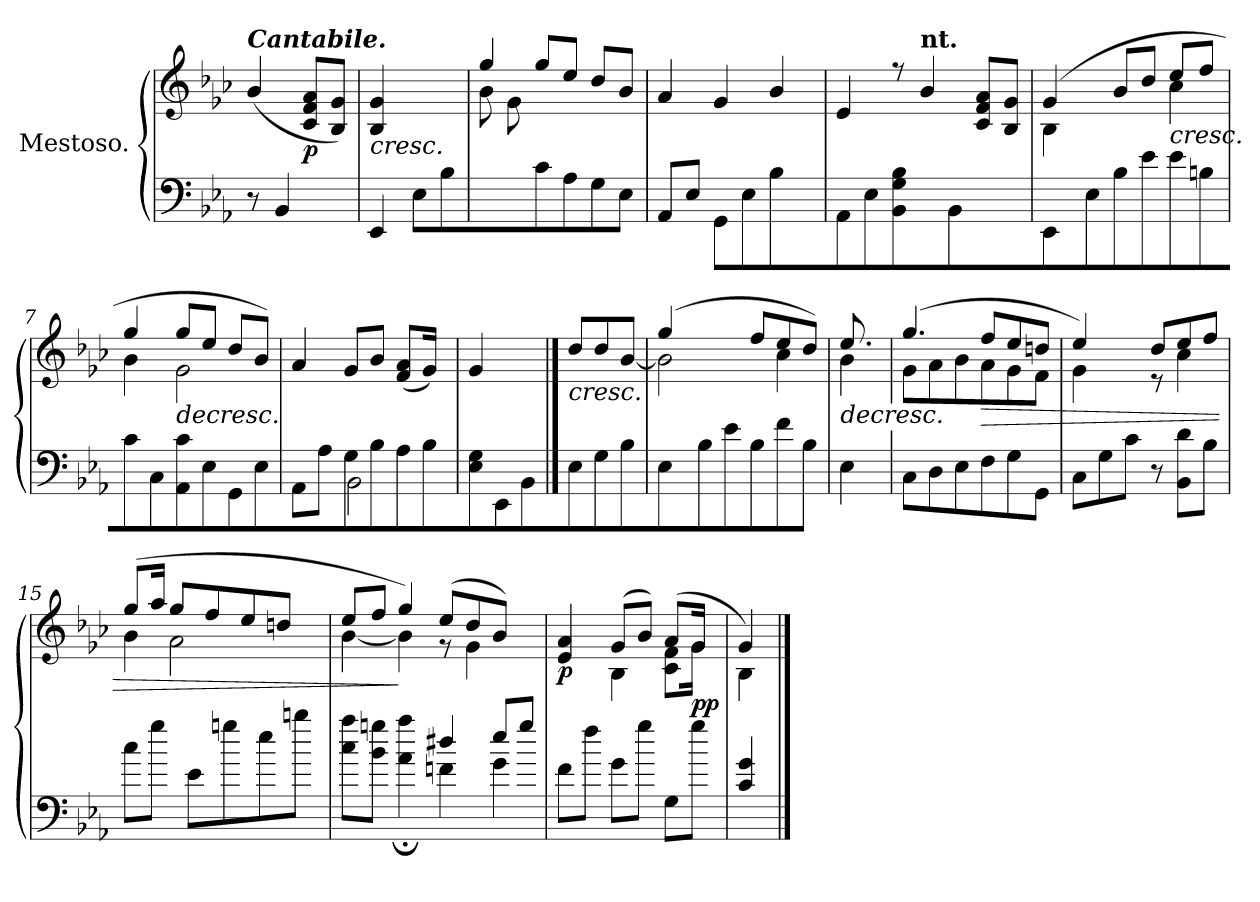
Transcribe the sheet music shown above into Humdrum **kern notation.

**kern	**kern	**dynam
*part1	*part1	*part1
*staff2	*staff1	*staff1/2
*I"Mestoso.	*	*
*clefF4	*clefG3	*
*k[b-e-a-]	*k[b-e-a-]	*
=1	=1	=1
!	!LO:TX:a:Bi:t=Cantabile.	!
8r	(>4g/	.
4BB-/	.	.
!	!	!LO:DY:b
.	8A-/ 8d/ 8f/L	p
8ryy	8G/ 8e-/J)	.
=2	=2	=2
!	!	!LO:HP:b
4EE-/	4G/ 4e-/	<
8E-\L	4ryy	.
8B-\	.	.
=3	=3	=3
*	*^	*
4ryy	4ee-/	8g\L	.
.	.	8e-\	.
8c\	8ee-/L	2ryy	.
8A-\	8cc/J	.	.
8G\	8b-/L	.	.
8E-\J	8g/J	.	.
*	*v	*v	*
=4	=4	=4
8AA-/L	4f/	.
8E-/J	.	.
8GG\L	4e-/	.
8E-\	.	.
8B-\	4g/	.
8ryy	.	.
=5	=5	=5
8AA-/L	4c/	.
8E-/J	.	.
4BB-\ 4G\ 4B-\	8rcc	.
!	!LO:TX:a:B:t=nt.	!
.	4g/	.
4BB-/	.	.
.	8A-/ 8d/ 8f/L	.
8ryy	8G/ 8e-/J	.
!!LO:LB:g=z
=6	=6	=6
*	*^	*
4EE-/	(>4e-/	4G\	.
8E-\L	8ryy	4.ryy	.
8B-\	8g/L	.	.
8e-\J	8b-/J	.	.
!	!	!	!LO:HP:b
8e-\L	8cc/L	4a-\	<
8Bn\J	8dd/J	.	.
=7	=7	=7	=7
8c\L	4ee-/	4g\	.
8C\J	.	.	.
!	!	!	!LO:HP:b
8AA-\ 8c\L	8ee-/L	2e-\	>
8E-\	8cc/J	.	.
8GG\	8b-/L	.	.
8E-\J	8g/J)	.	[
*	*v	*v	*
.	.	[
=8	=8	=8
*^	*	*
4ryy	8AA-\L	4f/	.
.	8A-\J	.	.
8G/L	2BB-\	8e-/L	.
8B-/	.	8g/J	.
8A-/	.	(<8d/ 8f/L	.
8B-/J	.	16e-/Jk)	.
.	.	16ryy	.
*v	*v	*	*
=9	=9	=9
8E-\ 8G\L	4e-/	.
8EE-\	.	.
8BB-\J	8ryy	.
!!LO:LB:g=z
==10	==10	==10
!	!	!LO:HP:b
8E-\L	8b-/L	<
8G\	8b-/	.
8B-\J	[<8g/J	]
=11	=11	=11
*	*^	*
4E-\	2g\]	(>4ee-/	.
8B-\	.	4.ryy	.
8e-\	.	.	.
8B-\	8dd/L	.	.
8f\	8cc/	4a-\	.
8B-\J	8b-/J)	.	.
=12	=12	=12	=12
!	!	!	!LO:HP:b
4E-\	8.cc/L	4g\	>
.	16ryy	.	.
=13	=13	=13	=13
8C\L	(>4.ee-/	8e-\L	.
8D\	.	8f\	.
8E-\	.	8g\	.
!	!	!	!LO:HP:b
8F\	8dd/L	8f\	>
8G\	8cc/	8e-\	.
8GG\J	8bn/J	8d\J	[
=14	=14	=14	=14
8C\L	4cc/)	4e-\	.
8G\	.	.	.
8c\J	8ryy	8ryy	.
8r	8b-/L	8rc	.
8BB-\ 8d\L	8cc/	4a-\	.
8B-\J	8dd/J	.	.
!!LO:LB:g=z
=15	=15	=15	=15
*	*	*^	*
8cc\L	(>8ee-/L	4g\	8.ryy	.
8gg\J	16ff/Jk	.	.	.
.	8ee-/L	.	2f\	.
8e-\L	.	16ryy	.	.
.	8dd/	4..ryy	.	.
8ggn\	.	.	.	.
.	8cc/	.	.	.
8ee-\	.	.	.	.
.	8bn/J	.	.	.
8bb\J	.	.	.	.
.	16ryy	.	16ryy	.
*	*	*v	*v	*
=16	=16	=16	=16
*^	*	*	*
2ryy	8cc\ 8aa-\L	8cc/L	[<4g\	.
.	8b-\ 8ggn\J	8dd/J	.	.
.	4a-\;< 4aa-\;<	4ee-/)	4g\]	]
4dd#X/	4fn\	(>8cc/L	8re	.
.	.	8b-/	4e-\	]
8ee-/L	4g\	8g/J)	.	.
8gg/J	.	8ryy	8ryy	.
*v	*v	*	*	*
=17	=17	=17	=17
!	!	!	!LO:DY:b
8f\L	4c/ 4f/	4ryy	p
8ff\J	.	.	.
8g\L	(>8e-/L	4G\	.
8gg\J	8g/J)	.	.
8G\L	(>8f/L	8A-\ 8d\L	.
!	!	!	!LO:DY:b
!	!	!	!LO:DY:n=1:b
8gg\J	16e-/Jk	16e-\Jk	p p
.	16ryy	16ryy	.
=18	=18	=18	=18
4c/ 4g/	4e-/)	4G\	.
*	*v	*v	*
==	==	==
*-	*-	*-
